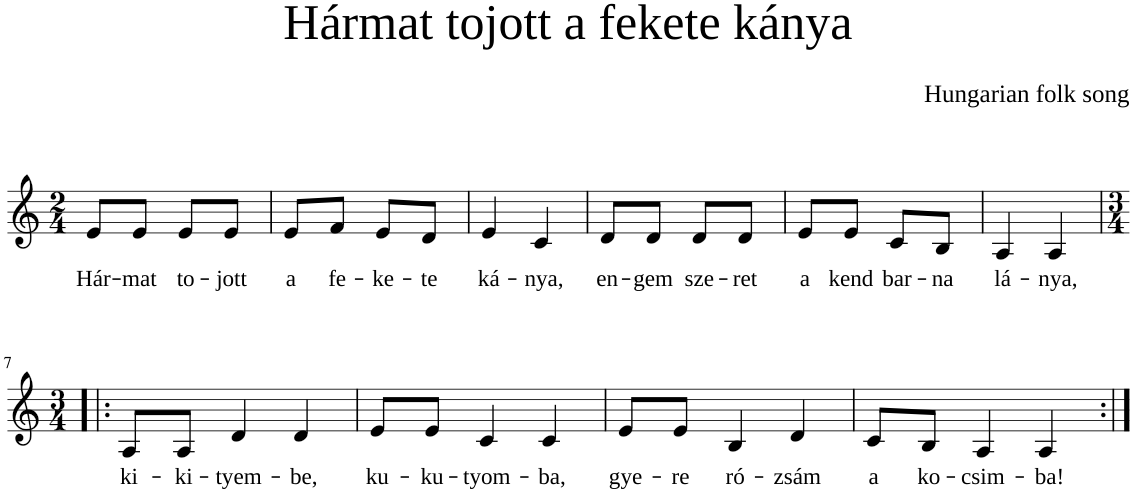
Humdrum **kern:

**kern	**text
*part1	*part1
*staff1	*staff1
*I"Choir	*
*I'Ch	*
*clefG2	*
*k[]	*
*M2/4	*
=1	=1
!	!LO:LY:b
8e/L	Hár-
!	!LO:LY:b
8e/J	-mat
!	!LO:LY:b
8e/L	to-
!	!LO:LY:b
8e/J	-jott
=2	=2
!	!LO:LY:b
8e/L	a
!	!LO:LY:b
8f/J	fe-
!	!LO:LY:b
8e/L	-ke-
!	!LO:LY:b
8d/J	-te
=3	=3
!	!LO:LY:b
4e/	ká-
!	!LO:LY:b
4c/	-nya,
=4	=4
!	!LO:LY:b
8d/L	en-
!	!LO:LY:b
8d/J	-gem
!	!LO:LY:b
8d/L	sze-
!	!LO:LY:b
8d/J	-ret
=5	=5
!	!LO:LY:b
8e/L	a
!	!LO:LY:b
8e/J	kend
!	!LO:LY:b
8c/L	bar-
!	!LO:LY:b
8B/J	-na
=6	=6
!	!LO:LY:b
4A/	lá-
!	!LO:LY:b
4A/	-nya,
!!LO:LB:g=z
=7!|:	=7!|:
*M3/4	*
!	!LO:LY:b
8A/L	ki-
!	!LO:LY:b
8A/J	ki-
!	!LO:LY:b
4d/	-tyem-
!	!LO:LY:b
4d/	-be,
=8	=8
!	!LO:LY:b
8e/L	ku-
!	!LO:LY:b
8e/J	-ku-
!	!LO:LY:b
4c/	-tyom-
!	!LO:LY:b
4c/	-ba,
=9	=9
!	!LO:LY:b
8e/L	gye-
!	!LO:LY:b
8e/J	-re
!	!LO:LY:b
4B/	ró-
!	!LO:LY:b
4d/	-zsám
=10	=10
!	!LO:LY:b
8c/L	a
!	!LO:LY:b
8B/J	ko-
!	!LO:LY:b
4A/	-csim-
!	!LO:LY:b
4A/	-ba!
=:|!	=:|!
*-	*-
